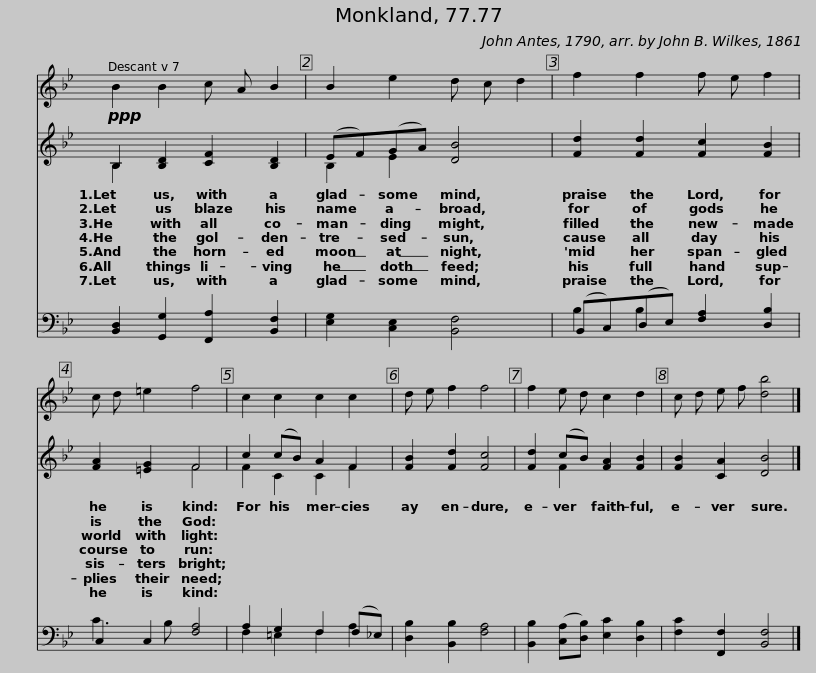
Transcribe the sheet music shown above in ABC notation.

X:1
%%score 1 ( 2 3 ) ( 4 5 )
L:1/8
M:none
I:linebreak $
K:Bb
V:1 treble
V:2 treble
V:3 treble
V:4 bass
V:5 bass
V:1
!ppp! B2 B2 c A B2 | B2 e2 d c d2 | f2 f2 f e f2 | c d =e2 f4 |$ c2 c2 c2 c2 | %5
 d e f2 f4 | f2 e d c2 d2 | c d e f [db]4 |] %8
V:2
 B,2 [B,D]2 [CF]2 [B,D]2 | (EF)(GA) [DB]4 | [Fd]2 [Fd]2 [Fc]2 [FB]2 | [FA]2 [=EG]2 F4 |$ c2 (cB) A2 F2 | %5
 [FB]2 [Fd]2 [Fc]4 | [Fd]2 (cB) [FA]2 [FB]2 | [FB]2 [CA]2 [DB]4 |] %8
V:3
 B,2 x6 | B,2 E2 x4 | x8 | x4 F4 |$ F2 C2 C2 F2 | %5
 x8 | x2 F2 x4 | x8 |] %8
V:4
 [B,,D,]2 [G,,G,]2 [F,,A,]2 [B,,F,]2 | [E,G,]2 [C,E,]2 [B,,F,]4 | (B,,C,)(D,E,) [F,A,]2 [D,B,]2 | C,2 C,2 [F,A,]4 |$ A,2 G,2 F,2 (F,_E,) | %5
 [D,B,]2 [B,,B,]2 [F,A,]4 | [B,,B,]2 ([C,A,][D,B,]) [E,C]2 [D,B,]2 | [F,C]2 [F,,F,]2 [B,,F,]4 |] %8
V:5
 x8 | x8 | B,2 B,2 x4 | C3 B, x4 |$ F,2 =E,2 F,2 A,2 | %5
 x8 | x8 | x8 |] %8
